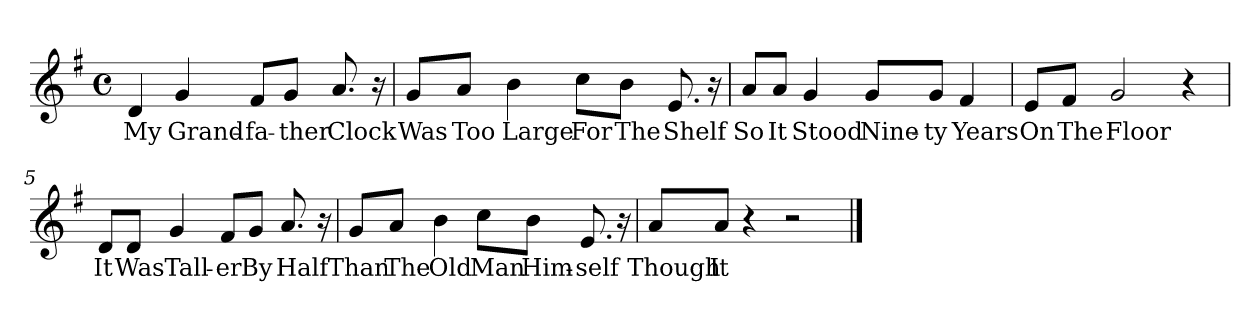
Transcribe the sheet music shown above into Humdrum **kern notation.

**kern	**text
*part1	*part1
*staff1	*staff1
*clefG2	*
*k[f#]	*
*G:	*
*M4/4	*
*met(c)	*
*MM90	*
=1	=1
!	!LO:LY:b
4d/	My
!	!LO:LY:b
4g/	Grand-
!	!LO:LY:b
8f#/L	-fa-
!	!LO:LY:b
8g/J	-ther
!	!LO:LY:b
8.a/	Clock
16r	.
=2	=2
!	!LO:LY:b
8g/L	Was
!	!LO:LY:b
8a/J	Too
!	!LO:LY:b
4b\	Large
!	!LO:LY:b
8cc\L	For
!	!LO:LY:b
8b\J	The
!	!LO:LY:b
8.e/	Shelf
16r	.
=3	=3
!	!LO:LY:b
8a/L	So
!	!LO:LY:b
8a/J	It
!	!LO:LY:b
4g/	Stood
!	!LO:LY:b
8g/L	Nine-
!	!LO:LY:b
8g/J	-ty
!	!LO:LY:b
4f#/	Years
!!LO:LB:g=z
=4	=4
!	!LO:LY:b
8e/L	On
!	!LO:LY:b
8f#/J	The
!	!LO:LY:b
2g/	Floor
4r	.
=5	=5
!	!LO:LY:b
8d/L	It
!	!LO:LY:b
8d/J	Was
!	!LO:LY:b
4g/	Tall-
!	!LO:LY:b
8f#/L	-er
!	!LO:LY:b
8g/J	By
!	!LO:LY:b
8.a/	Half
16r	.
=6	=6
!	!LO:LY:b
8g/L	Than
!	!LO:LY:b
8a/J	The
!	!LO:LY:b
4b\	Old
!	!LO:LY:b
8cc\L	Man
!	!LO:LY:b
8b\J	Him-
!	!LO:LY:b
8.e/	-self
16r	.
!!LO:LB:g=z
=7	=7
!	!LO:LY:b
8a/L	Though
!	!LO:LY:b
8a/J	It
4r	.
2r	.
==	==
*-	*-
